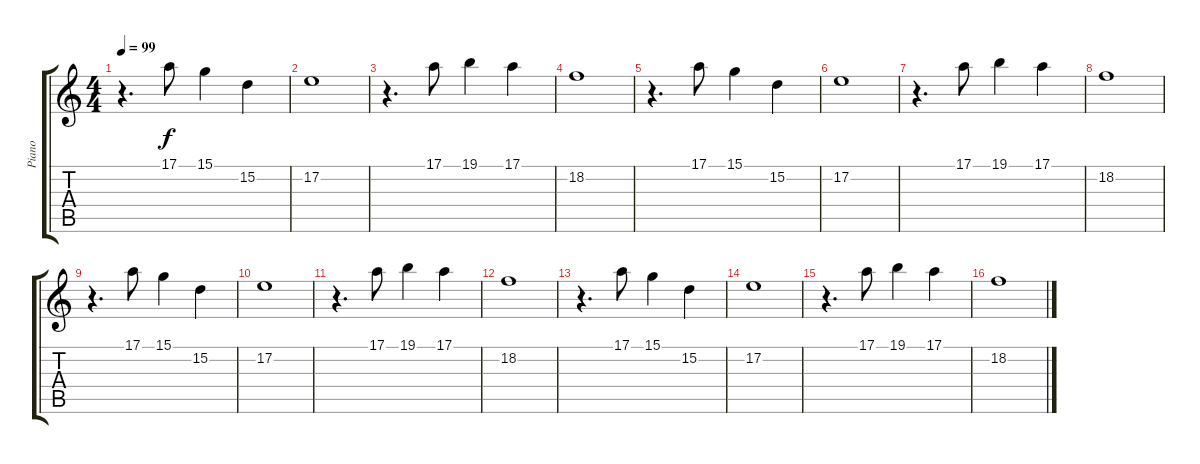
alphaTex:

\track ("Piano" "Piano") {instrument acousticgrandpiano}
\staff {score tabs}
\tuning (E4 B3 G3 D3 A2 E2) {hide}
\ts (4 4)
\tempo 99
\clef g2
\ks c
r.4{d dy f} 17.1.8 15.1.4 15.2.4 |
17.2.1 |
r.4{d} 17.1.8 19.1.4 17.1.4 |
18.2.1 |
r.4{d} 17.1.8 15.1.4 15.2.4 |
17.2.1 |
r.4{d} 17.1.8 19.1.4 17.1.4 |
18.2.1{volume 11} |
r.4{d} 17.1.8 15.1.4 15.2.4 |
17.2.1 |
r.4{d} 17.1.8 19.1.4 17.1.4 |
18.2.1{volume 5} |
r.4{d} 17.1.8 15.1.4 15.2.4 |
17.2.1 |
r.4{d volume 1} 17.1.8 19.1.4 17.1.4 |
18.2.1
